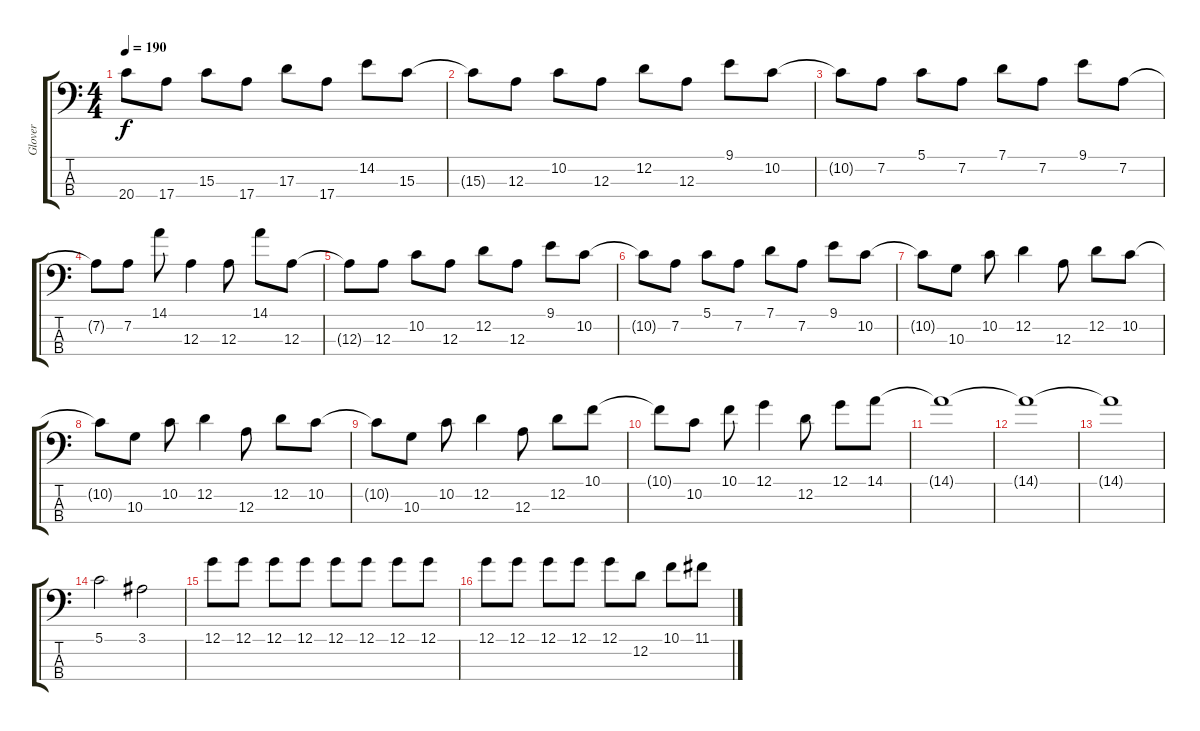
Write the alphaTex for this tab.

\track ("Glover" "Glover") {instrument electricbassfinger}
\staff {score tabs}
\tuning (G2 D2 A1 E1) {hide}
\ts (4 4)
\tempo 190
\clef f4
\ks c
20.4{t}.8{dy f} 17.4.8 15.3.8 17.4.8 17.3.8 17.4.8 14.2.8 15.3.8 |
15.3{t}.8 12.3.8 10.2.8 12.3.8 12.2.8 12.3.8 9.1.8 10.2.8 |
10.2{t}.8 7.2.8 5.1.8 7.2.8 7.1.8 7.2.8 9.1.8 7.2.8 |
7.2{t}.8 7.2.8 14.1.8 12.3.4 12.3.8 14.1.8 12.3.8 |
12.3{t}.8 12.3.8 10.2.8 12.3.8 12.2.8 12.3.8 9.1.8 10.2.8 |
10.2{t}.8 7.2.8 5.1.8 7.2.8 7.1.8 7.2.8 9.1.8 10.2.8 |
10.2{t}.8 10.3.8 10.2.8 12.2.4 12.3.8 12.2.8 10.2.8 |
10.2{t}.8 10.3.8 10.2.8 12.2.4 12.3.8 12.2.8 10.2.8 |
10.2{t}.8 10.3.8 10.2.8 12.2.4 12.3.8 12.2.8 10.1.8 |
10.1{t}.8 10.2.8 10.1.8 12.1.4 12.2.8 12.1.8 14.1.8 |
14.1{t}.1 |
14.1{t}.1 |
14.1{t}.1 |
5.1.2 3.1.2 |
12.1.8 12.1.8 12.1.8 12.1.8 12.1.8 12.1.8 12.1.8 12.1.8 |
12.1.8 12.1.8 12.1.8 12.1.8 12.1.8 12.2.8 10.1.8 11.1.8
